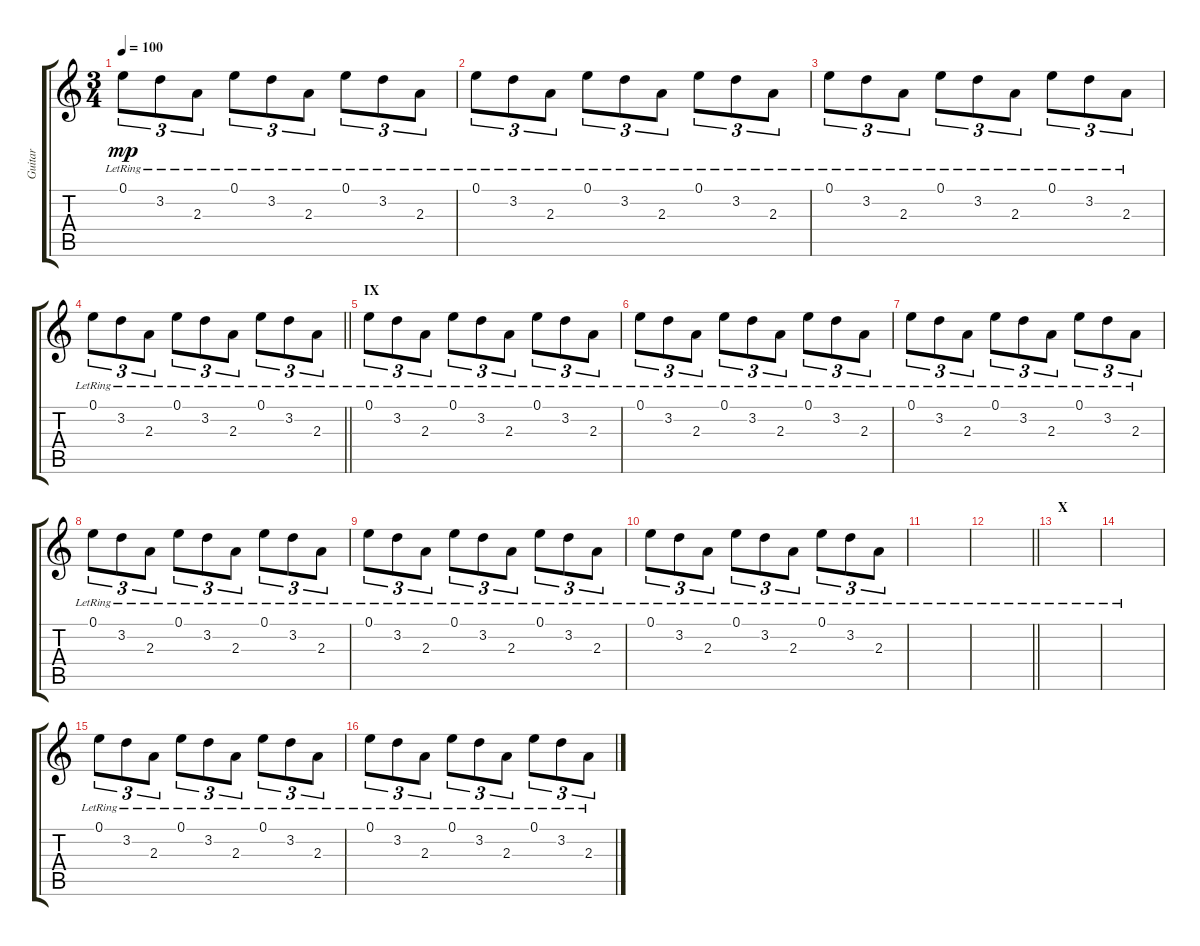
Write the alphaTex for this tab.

\track ("Guitar" "Guitar") {instrument acousticguitarsteel}
\staff {score tabs}
\tuning (E4 B3 G3 D3 A2 E2) {hide}
\ts (3 4)
\tempo 100
\clef g2
\ks c
0.1{lr}.8{tu (3 2) dy mp} 3.2{lr}.8{tu (3 2)} 2.3{lr}.8{tu (3 2)} 0.1{lr}.8{tu (3 2)} 3.2{lr}.8{tu (3 2)} 2.3{lr}.8{tu (3 2)} 0.1{lr}.8{tu (3 2)} 3.2{lr}.8{tu (3 2)} 2.3{lr}.8{tu (3 2)} |
0.1{lr}.8{tu (3 2)} 3.2{lr}.8{tu (3 2)} 2.3{lr}.8{tu (3 2)} 0.1{lr}.8{tu (3 2)} 3.2{lr}.8{tu (3 2)} 2.3{lr}.8{tu (3 2)} 0.1{lr}.8{tu (3 2)} 3.2{lr}.8{tu (3 2)} 2.3{lr}.8{tu (3 2)} |
0.1{lr}.8{tu (3 2)} 3.2{lr}.8{tu (3 2)} 2.3{lr}.8{tu (3 2)} 0.1{lr}.8{tu (3 2)} 3.2{lr}.8{tu (3 2)} 2.3{lr}.8{tu (3 2)} 0.1{lr}.8{tu (3 2)} 3.2{lr}.8{tu (3 2)} 2.3{lr}.8{tu (3 2)} |
\barLineRight lightlight
0.1{lr}.8{tu (3 2)} 3.2{lr}.8{tu (3 2)} 2.3{lr}.8{tu (3 2)} 0.1{lr}.8{tu (3 2)} 3.2{lr}.8{tu (3 2)} 2.3{lr}.8{tu (3 2)} 0.1{lr}.8{tu (3 2)} 3.2{lr}.8{tu (3 2)} 2.3{lr}.8{tu (3 2)} |
\section ("" "IX")
0.1{lr}.8{tu (3 2)} 3.2{lr}.8{tu (3 2)} 2.3{lr}.8{tu (3 2)} 0.1{lr}.8{tu (3 2)} 3.2{lr}.8{tu (3 2)} 2.3{lr}.8{tu (3 2)} 0.1{lr}.8{tu (3 2)} 3.2{lr}.8{tu (3 2)} 2.3{lr}.8{tu (3 2)} |
0.1{lr}.8{tu (3 2) volume 3} 3.2{lr}.8{tu (3 2)} 2.3{lr}.8{tu (3 2)} 0.1{lr}.8{tu (3 2)} 3.2{lr}.8{tu (3 2)} 2.3{lr}.8{tu (3 2)} 0.1{lr}.8{tu (3 2)} 3.2{lr}.8{tu (3 2)} 2.3{lr}.8{tu (3 2)} |
0.1{lr}.8{tu (3 2)} 3.2{lr}.8{tu (3 2)} 2.3{lr}.8{tu (3 2)} 0.1{lr}.8{tu (3 2)} 3.2{lr}.8{tu (3 2)} 2.3{lr}.8{tu (3 2)} 0.1{lr}.8{tu (3 2)} 3.2{lr}.8{tu (3 2)} 2.3{lr}.8{tu (3 2)} |
0.1{lr}.8{tu (3 2)} 3.2{lr}.8{tu (3 2)} 2.3{lr}.8{tu (3 2)} 0.1{lr}.8{tu (3 2)} 3.2{lr}.8{tu (3 2)} 2.3{lr}.8{tu (3 2)} 0.1{lr}.8{tu (3 2)} 3.2{lr}.8{tu (3 2)} 2.3{lr}.8{tu (3 2)} |
0.1{lr}.8{tu (3 2)} 3.2{lr}.8{tu (3 2)} 2.3{lr}.8{tu (3 2)} 0.1{lr}.8{tu (3 2)} 3.2{lr}.8{tu (3 2)} 2.3{lr}.8{tu (3 2)} 0.1{lr}.8{tu (3 2)} 3.2{lr}.8{tu (3 2)} 2.3{lr}.8{tu (3 2)} |
0.1{lr}.8{tu (3 2)} 3.2{lr}.8{tu (3 2)} 2.3{lr}.8{tu (3 2)} 0.1{lr}.8{tu (3 2)} 3.2{lr}.8{tu (3 2)} 2.3{lr}.8{tu (3 2)} 0.1{lr}.8{tu (3 2)} 3.2{lr}.8{tu (3 2)} 2.3{lr}.8{tu (3 2)} |
|
\barLineRight lightlight
|
\section ("" "X")
|
|
0.1{lr}.8{tu (3 2) volume 5} 3.2{lr}.8{tu (3 2)} 2.3{lr}.8{tu (3 2)} 0.1{lr}.8{tu (3 2)} 3.2{lr}.8{tu (3 2)} 2.3{lr}.8{tu (3 2)} 0.1{lr}.8{tu (3 2)} 3.2{lr}.8{tu (3 2)} 2.3{lr}.8{tu (3 2)} |
0.1{lr}.8{tu (3 2)} 3.2{lr}.8{tu (3 2)} 2.3{lr}.8{tu (3 2)} 0.1{lr}.8{tu (3 2)} 3.2{lr}.8{tu (3 2)} 2.3{lr}.8{tu (3 2)} 0.1{lr}.8{tu (3 2)} 3.2{lr}.8{tu (3 2)} 2.3{lr}.8{tu (3 2)}
